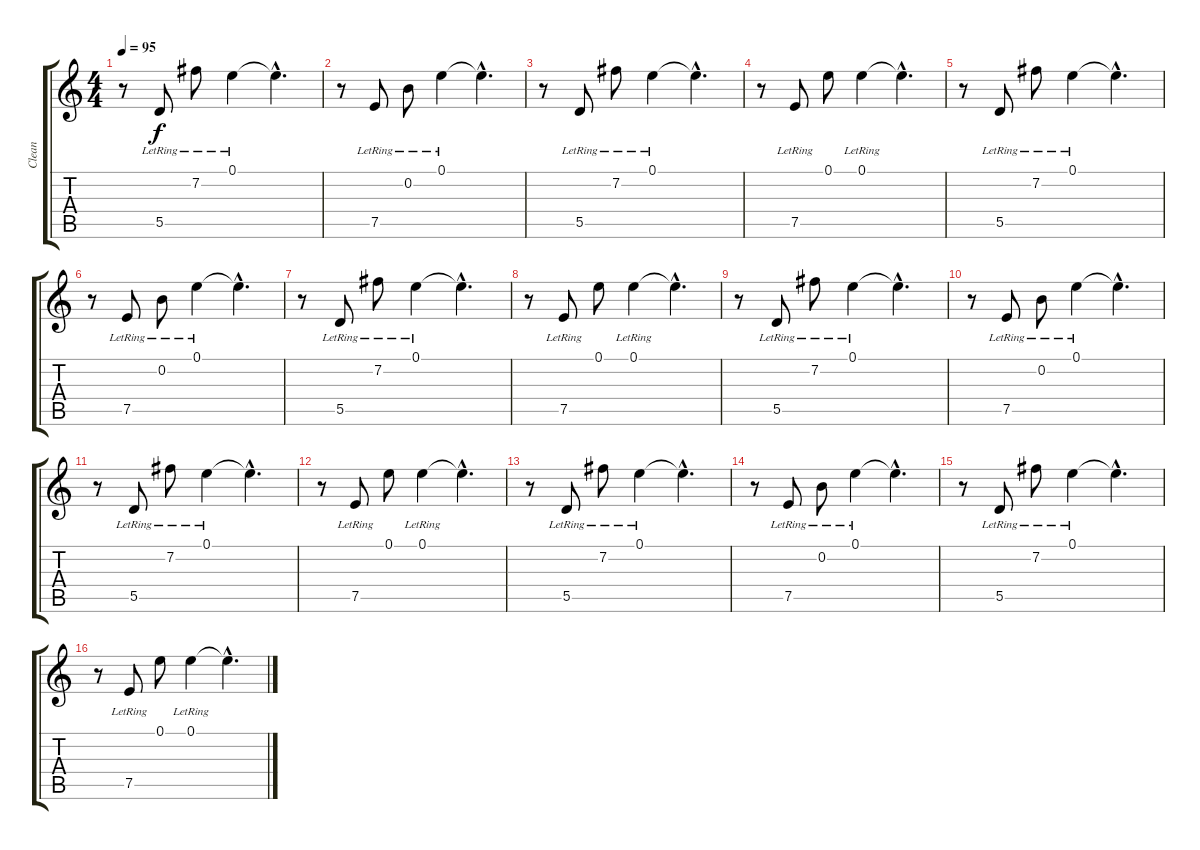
\track ("Clean" "Clean") {instrument acousticguitarsteel}
\staff {score tabs}
\tuning (E4 B3 G3 D3 A2 E2) {hide}
\ts (4 4)
\tempo 95
\clef g2
\ks c
r.8{dy f} 5.5{lr}.8 7.2{lr}.8 0.1{lr}.4 0.1{hac t}.4{d} |
r.8 7.5{lr}.8 0.2{lr}.8 0.1{lr}.4 0.1{hac t}.4{d} |
r.8 5.5{lr}.8 7.2{lr}.8 0.1{lr}.4 0.1{hac t}.4{d} |
r.8 7.5{lr}.8 0.1.8 0.1{lr}.4 0.1{hac t}.4{d} |
r.8 5.5{lr}.8 7.2{lr}.8 0.1{lr}.4 0.1{hac t}.4{d} |
r.8 7.5{lr}.8 0.2{lr}.8 0.1{lr}.4 0.1{hac t}.4{d} |
r.8 5.5{lr}.8 7.2{lr}.8 0.1{lr}.4 0.1{hac t}.4{d} |
r.8 7.5{lr}.8 0.1.8 0.1{lr}.4 0.1{hac t}.4{d} |
r.8 5.5{lr}.8 7.2{lr}.8 0.1{lr}.4 0.1{hac t}.4{d} |
r.8 7.5{lr}.8 0.2{lr}.8 0.1{lr}.4 0.1{hac t}.4{d} |
r.8 5.5{lr}.8 7.2{lr}.8 0.1{lr}.4 0.1{hac t}.4{d} |
r.8 7.5{lr}.8 0.1.8 0.1{lr}.4 0.1{hac t}.4{d} |
r.8 5.5{lr}.8 7.2{lr}.8 0.1{lr}.4 0.1{hac t}.4{d} |
r.8 7.5{lr}.8 0.2{lr}.8 0.1{lr}.4 0.1{hac t}.4{d} |
r.8 5.5{lr}.8 7.2{lr}.8 0.1{lr}.4 0.1{hac t}.4{d} |
r.8 7.5{lr}.8 0.1.8 0.1{lr}.4 0.1{hac t}.4{d}
